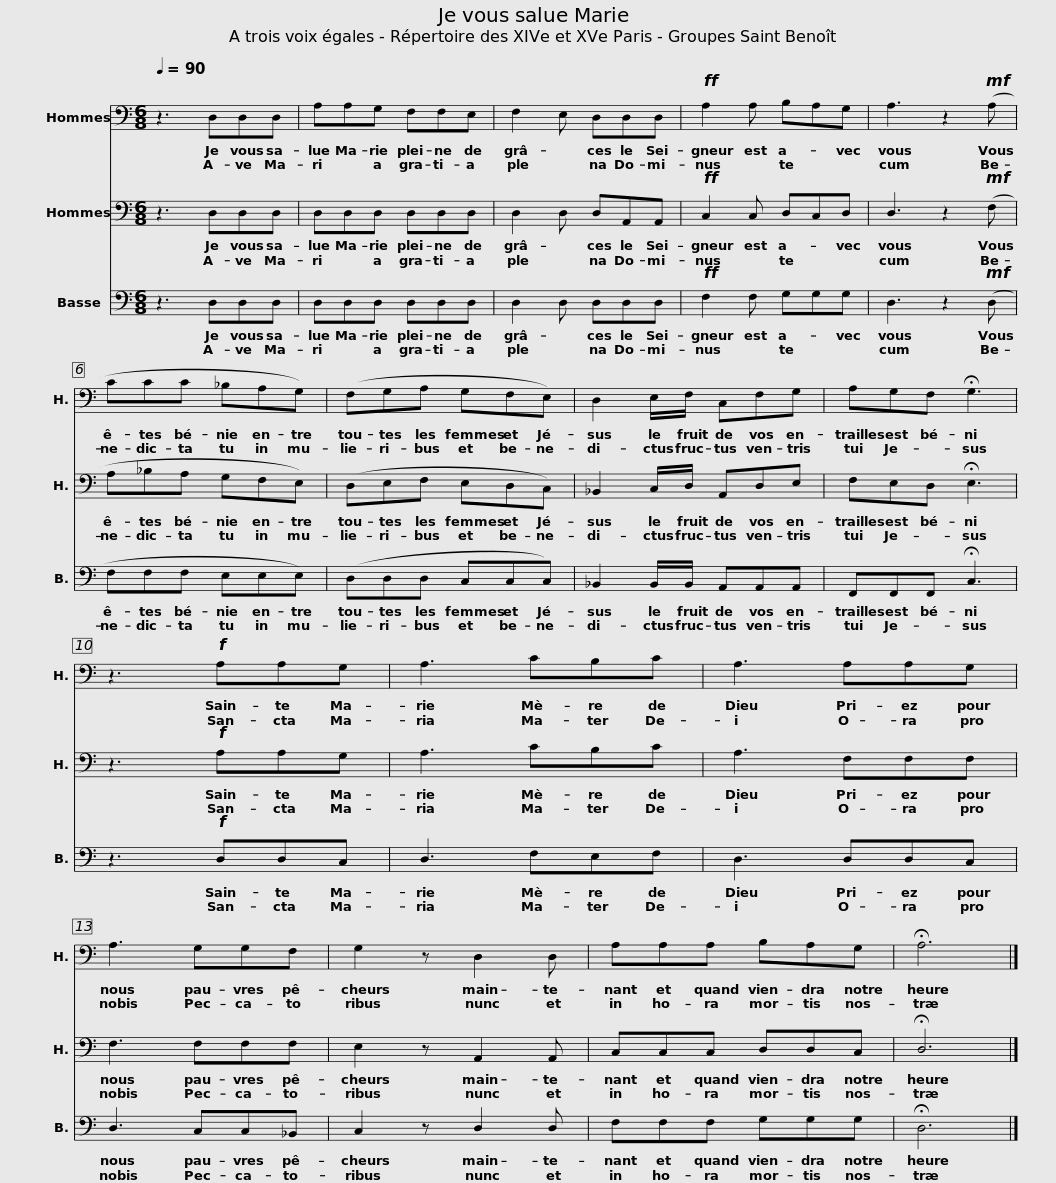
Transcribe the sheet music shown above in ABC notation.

X:1
%%score 1 2 3
L:1/8
Q:1/4=90
M:6/8
I:linebreak $
K:C
V:1 bass
V:2 bass
V:3 bass
V:1
 z3 D,D,D, | A,A,G, F,F,E, | F,2 E, D,D,D, |!ff! A,2 A, B,A,G, |$ A,3 z2!mf! (A, | %5
 CCC _B,A,G,) | (F,G,A, G,F,E,) | D,2 E,/F,/ C,F,G, | A,G,F, !fermata!G,3 |$ z3!f! A,A,G, | %10
 A,3 CB,C | A,3 A,A,G, | A,3 G,G,F, | G,2 z D,2 D, | A,A,A, B,A,G, | %15
 !fermata!A,6 |] %16
V:2
 z3 D,D,D, | D,D,D, D,D,D, | D,2 D, D,A,,A,, |!ff! C,2 C, D,C,D, |$ D,3 z2!mf! (F, | %5
 A,_B,A, G,F,E,) | (D,E,F, E,D,C,) | _B,,2 C,/D,/ A,,D,E, | F,E,D, !fermata!E,3 |$ z3!f! A,A,G, | %10
 A,3 CB,C | A,3 F,F,F, | F,3 F,F,F, | E,2 z A,,2 A,, | C,C,C, D,D,C, | %15
 !fermata!D,6 |] %16
V:3
 z3 D,D,D, | D,D,D, D,D,D, | D,2 D, D,D,D, |!ff! F,2 F, G,G,G, |$ D,3 z2!mf! (D, | %5
 F,F,F, E,E,E,) | (D,D,D, C,C,C,) | _B,,2 B,,/B,,/ A,,A,,A,, | F,,F,,F,, !fermata!C,3 |$ z3!f! D,D,C, | %10
 D,3 F,E,F, | D,3 D,D,C, | D,3 C,C,_B,, | C,2 z D,2 D, | F,F,F, G,G,G, | %15
 !fermata!D,6 |] %16
